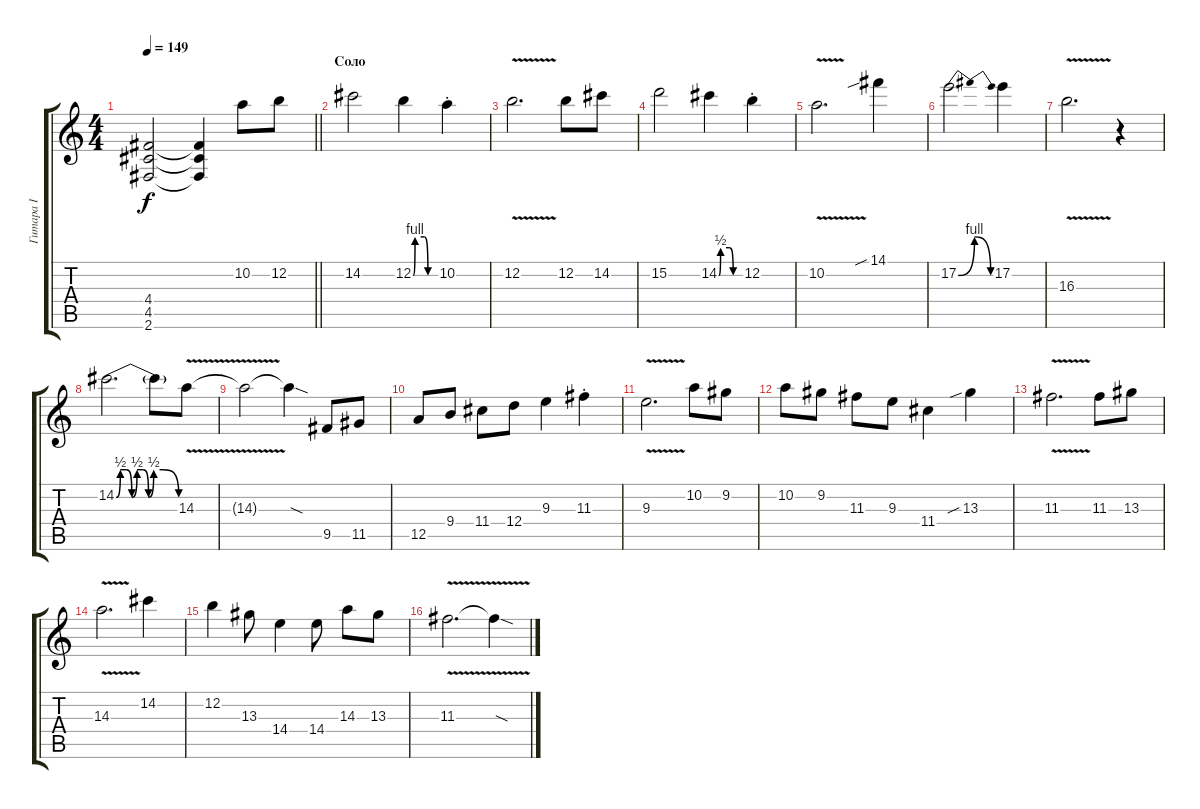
\track ("Гитара I" "Гитара I") {instrument distortionguitar}
\staff {score tabs}
\tuning (E4 B3 G3 D3 A2 E2) {hide}
\ts (4 4)
\tempo 149
\clef g2
\barLineRight lightlight
\ks c
(4.4{t} 4.5{t} 2.6{t}).2{dy f} (4.4{t} 4.5{t} 2.6{t}).4 10.2.8 12.2.8 |
\section ("" "Соло")
14.2.2 12.2{be (custom 0 0 5 4 30 4 40 0 60 0)}.4 10.2{st}.4 |
12.2{v}.2{d} 12.2.8 14.2.8 |
15.2.2 14.2{be (custom 0 0 5 2 30 2 40 0 60 0)}.4 12.2{st}.4 |
10.2{v}.2{d} 14.1{sib}.4 |
17.2{be (bendrelease 0 0 15 4 50 4 60 0)}.2{d} 17.2.4 |
16.3{v}.2{d} r.4 |
14.2{be (custom 0 0 4 2 10 2 15 0 20 2 26 2 31 0 36 2 45 2 60 0)}.2{d} 14.2{t}.8 14.3{v}.8 |
14.3{t}.2 14.3{sod t}.4 9.5.8 11.5.8 |
12.5.8 9.4.8 11.4.8 12.4.8 9.3.4 11.3{st}.4 |
9.3{v}.2{d} 10.2.8 9.2.8 |
10.2.8 9.2.8 11.3.8 9.3.8 11.4.4 13.3{sib}.4 |
11.3{v}.2{d} 11.3.8 13.3.8 |
14.3{v}.2{d} 14.2.4 |
12.2.4 13.3.8 14.4.4 14.4.8 14.3.8 13.3.8 |
11.3{v}.2{d} 11.3{sod t}.4
